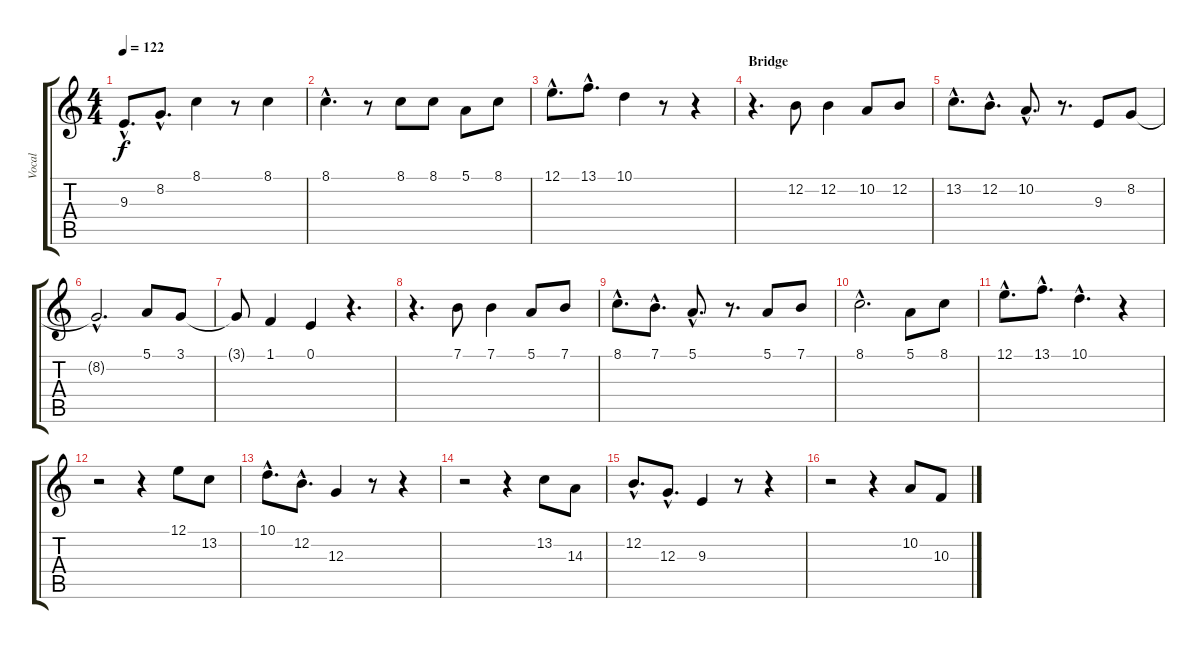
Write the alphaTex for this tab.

\track ("Vocal" "Vocal") {instrument lead1square}
\staff {score tabs}
\tuning (E4 B3 G3 D3 A2 E2) {hide}
\ts (4 4)
\tempo 122
\clef g2
\ks c
9.3{hac}.8{d dy f} 8.2{hac}.8{d} 8.1.4 r.8 8.1.4 |
8.1{hac}.4{d} r.8 8.1.8 8.1.8 5.1.8 8.1.8 |
12.1{hac}.8{d} 13.1{hac}.8{d} 10.1.4 r.8 r.4 |
\section ("" "Bridge")
r.4{d} 12.2.8 12.2.4 10.2.8 12.2.8 |
13.2{hac}.8{d} 12.2{hac}.8{d} 10.2{hac}.8{d} r.8{d} 9.3.8 8.2.8 |
8.2{hac t}.2{d} 5.1.8 3.1.8 |
3.1{t}.8 1.1.4 0.1.4 r.4{d} |
r.4{d} 7.1.8 7.1.4 5.1.8 7.1.8 |
8.1{hac}.8{d} 7.1{hac}.8{d} 5.1{hac}.8{d} r.8{d} 5.1.8 7.1.8 |
8.1{hac}.2{d} 5.1.8 8.1.8 |
12.1{hac}.8{d} 13.1{hac}.8{d} 10.1{hac}.4{d} r.4 |
r.2 r.4 12.1.8 13.2.8 |
10.1{hac}.8{d} 12.2{hac}.8{d} 12.3.4 r.8 r.4 |
r.2 r.4 13.2.8 14.3.8 |
12.2{hac}.8{d} 12.3{hac}.8{d} 9.3.4 r.8 r.4 |
r.2 r.4 10.2.8 10.3.8
